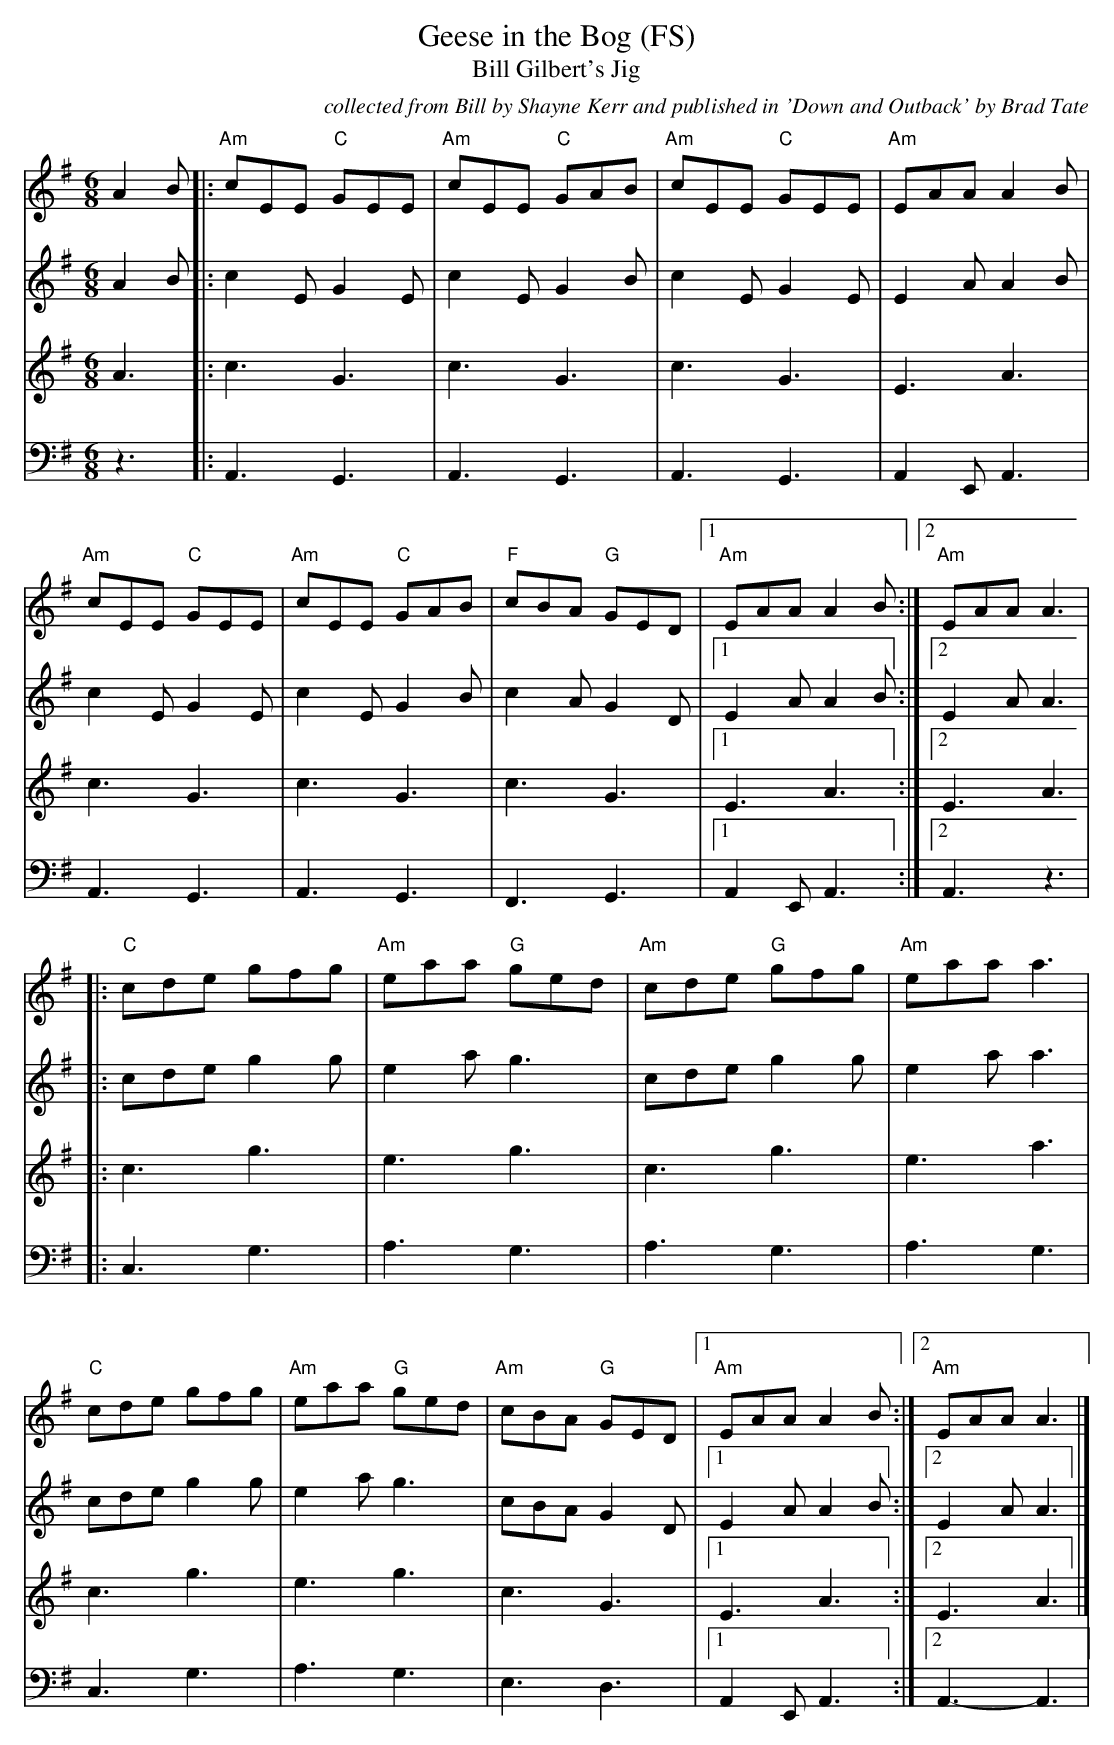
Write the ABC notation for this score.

X:1
T:Geese in the Bog (FS)
T:Bill Gilbert's Jig
C:collected from Bill by Shayne Kerr and published in 'Down and Outback' by Brad Tate
Q:140
M:6/8
L:1/8
K:A dorian
V:1
A2B|:"Am"cEE "C"GEE|"Am"cEE "C"GAB|"Am"cEE "C"GEE|"Am"EAA A2B|
"Am"cEE "C"GEE|"Am"cEE "C"GAB|"F"cBA "G"GED|1"Am"EAA A2B:|2"Am"EAA A3|
|:"C"cde gfg|"Am"eaa "G"ged|"Am"cde "G"gfg|"Am"eaa a3|
"C"cde gfg|"Am"eaa "G"ged|"Am"cBA "G"GED|1"Am"EAA A2B:|2"Am"EAA A3|]
V:2
A2B|:c2E G2E|c2E G2B|c2E G2E|E2A A2B|
c2E G2E|c2E G2B|c2A G2D|1E2A A2B:|2E2A A3|
|:cde g2g|e2a g3|cde g2g|e2a a3|
cde g2g|e2a g3|cBA G2D|1E2A A2B:|2E2A A3|]
V:3
A3|:c3 G3|c3 G3|c3 G3|E3 A3|
c3 G3|c3 G3|c3 G3|1E3 A3:|2E3 A3|
|:c3 g3|e3 g3|c3 g3|e3 a3|
c3 g3|e3 g3|c3 G3|1E3 A3:|2E3 A3|]
V:4 clef=bass
z3|:A,,3G,,3|A,,3G,,3|A,,3G,,3|A,,2E,,A,,3|
A,,3G,,3|A,,3G,,3|F,,3G,,3|1A,,2E,,A,,3:|2A,,3z3|
|:C,3G,3|A,3G,3|A,3G,3|A,3G,3|
C,3G,3|A,3G,3|E,3D,3|1A,,2E,,A,,3:|2A,,3-A,,3|
